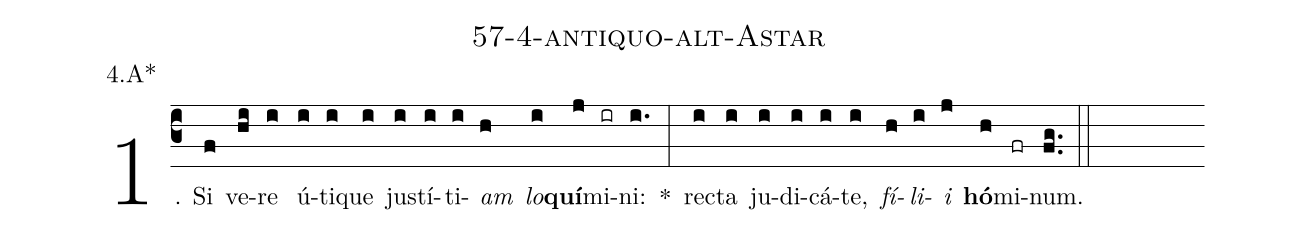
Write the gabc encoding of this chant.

name: 57-4-antiquo-alt-Astar;
annotation: 4.A*;
%%
(c3)1. Si(f) ve(hi)re(i) ú(i)ti(i)que(i) jus(i)tí(i)ti(i)<i>am</i>(h) <i>lo</i>(i)<b>quí</b>(j)mi(ir)ni:(i.) *(:) rec(i)ta(i) ju(i)di(i)cá(i)te,(i) <i>fí</i>(h)<i>li</i>(i)<i>i</i>(j) <b>hó</b>(h)mi(fr)num.(fg..) (::)
